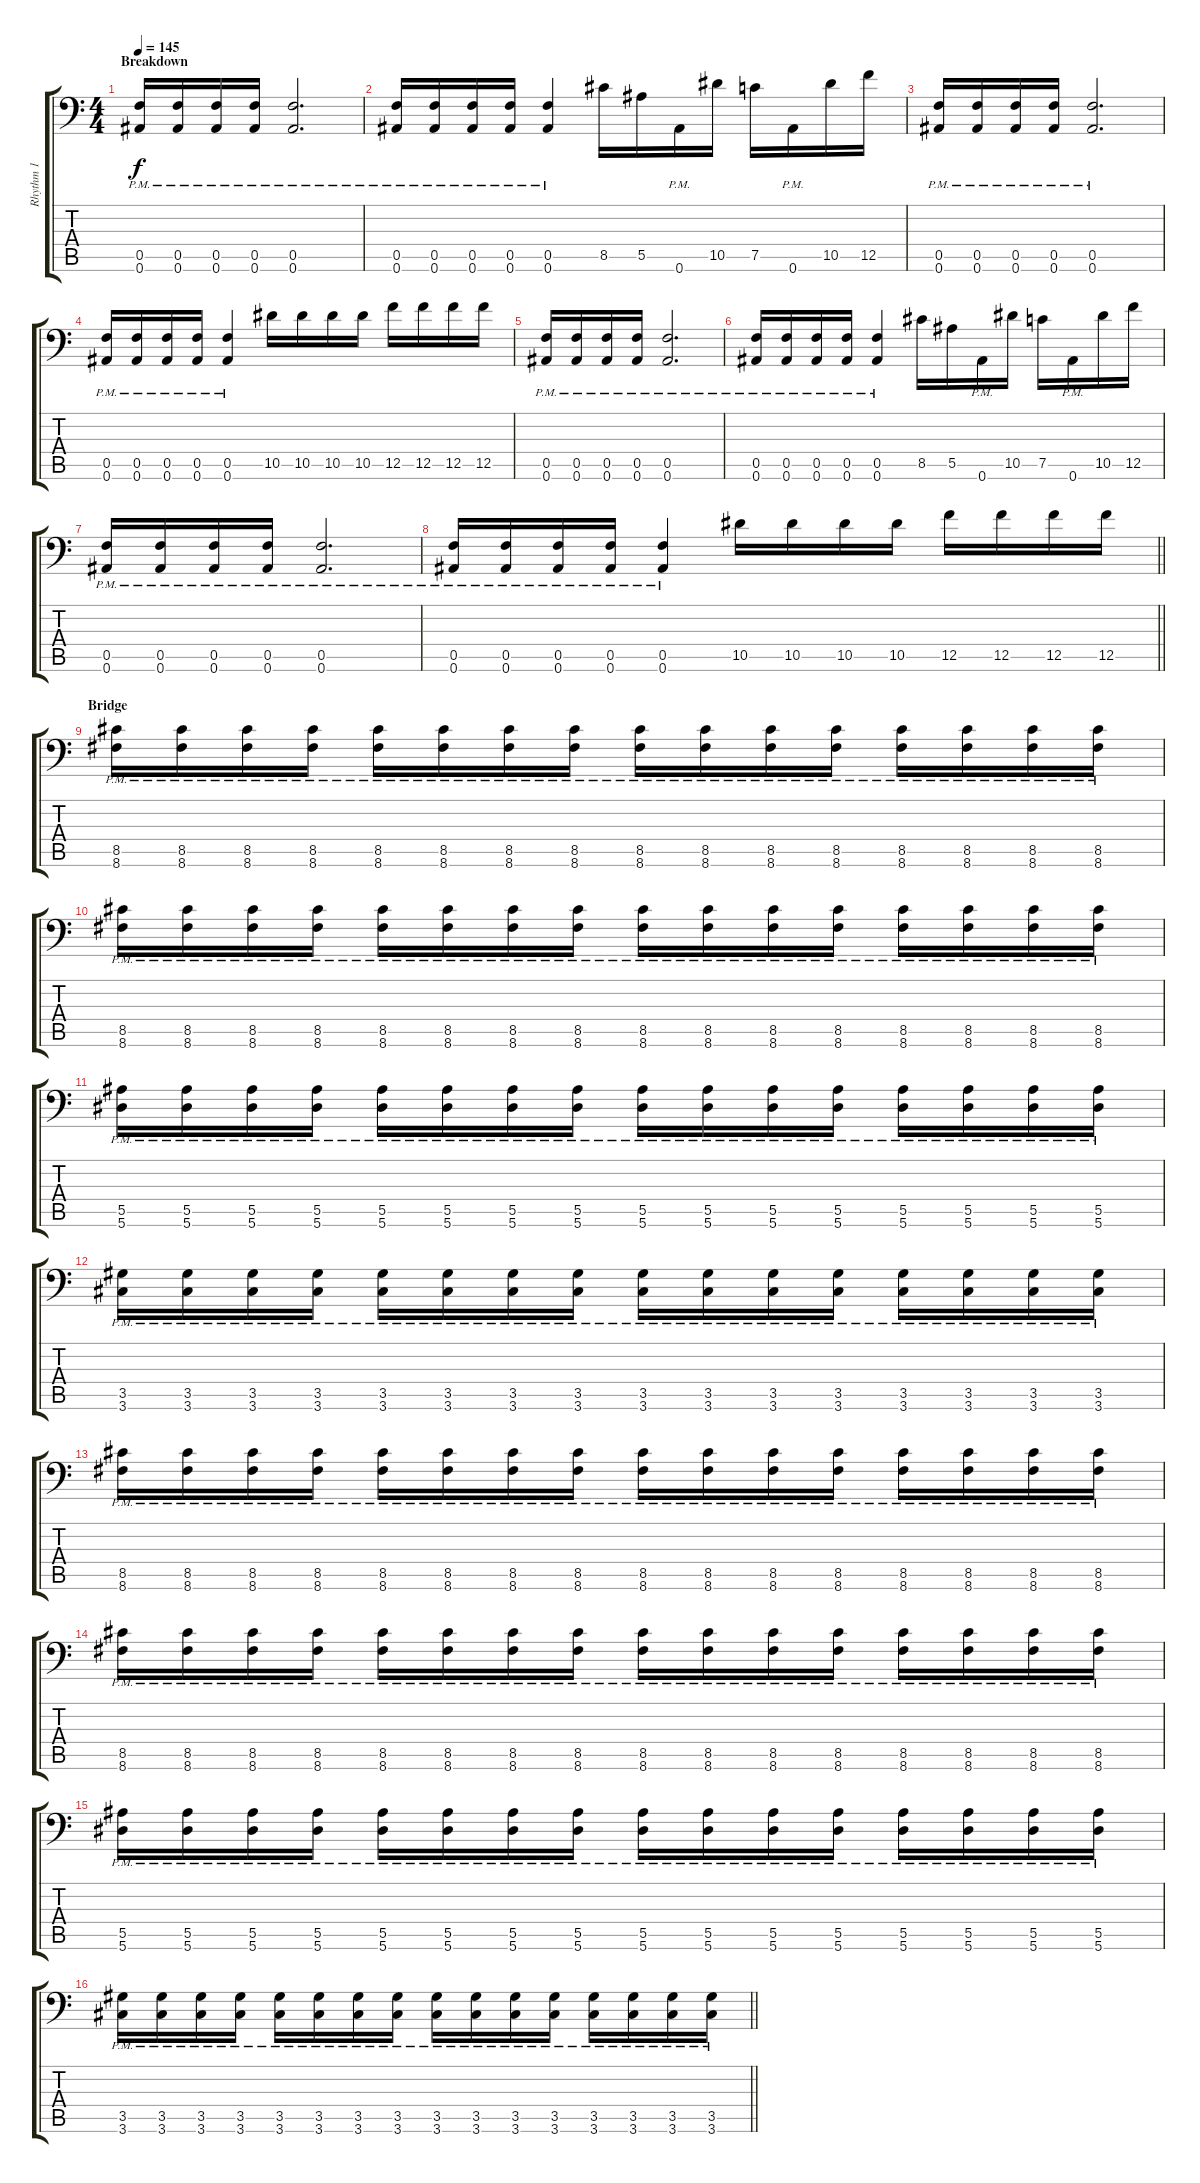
\track ("Rhythm 1" "Rhythm 1") {instrument distortionguitar}
\staff {score tabs}
\tuning (C4 G3 Eb3 Bb2 F2 Bb1) {hide}
\ts (4 4)
\section ("" "Breakdown")
\tempo 145
\clef f4
\ks aminor
(0.5{pm} 0.6{pm}).16{dy f} (0.5{pm} 0.6{pm}).16 (0.5{pm} 0.6{pm}).16 (0.5{pm} 0.6{pm}).16 (0.5{pm} 0.6{pm}).2{d} |
(0.5{pm} 0.6{pm}).16 (0.5{pm} 0.6{pm}).16 (0.5{pm} 0.6{pm}).16 (0.5{pm} 0.6{pm}).16 (0.5{pm} 0.6{pm}).4 8.5.16 5.5.16 0.6{pm}.16 10.5.16 7.5.16 0.6{pm}.16 10.5.16 12.5.16 |
(0.5{pm} 0.6{pm}).16 (0.5{pm} 0.6{pm}).16 (0.5{pm} 0.6{pm}).16 (0.5{pm} 0.6{pm}).16 (0.5{pm} 0.6{pm}).2{d} |
(0.5{pm} 0.6{pm}).16 (0.5{pm} 0.6{pm}).16 (0.5{pm} 0.6{pm}).16 (0.5{pm} 0.6{pm}).16 (0.5{pm} 0.6{pm}).4 10.5.16 10.5.16 10.5.16 10.5.16 12.5.16 12.5.16 12.5.16 12.5.16 |
(0.5{pm} 0.6{pm}).16 (0.5{pm} 0.6{pm}).16 (0.5{pm} 0.6{pm}).16 (0.5{pm} 0.6{pm}).16 (0.5{pm} 0.6{pm}).2{d} |
(0.5{pm} 0.6{pm}).16 (0.5{pm} 0.6{pm}).16 (0.5{pm} 0.6{pm}).16 (0.5{pm} 0.6{pm}).16 (0.5{pm} 0.6{pm}).4 8.5.16 5.5.16 0.6{pm}.16 10.5.16 7.5.16 0.6{pm}.16 10.5.16 12.5.16 |
(0.5{pm} 0.6{pm}).16 (0.5{pm} 0.6{pm}).16 (0.5{pm} 0.6{pm}).16 (0.5{pm} 0.6{pm}).16 (0.5{pm} 0.6{pm}).2{d} |
\barLineRight lightlight
(0.5{pm} 0.6{pm}).16 (0.5{pm} 0.6{pm}).16 (0.5{pm} 0.6{pm}).16 (0.5{pm} 0.6{pm}).16 (0.5{pm} 0.6{pm}).4 10.5.16 10.5.16 10.5.16 10.5.16 12.5.16 12.5.16 12.5.16 12.5.16 |
\section ("" "Bridge")
(8.5{pm} 8.6{pm}).16 (8.5{pm} 8.6{pm}).16 (8.5{pm} 8.6{pm}).16 (8.5{pm} 8.6{pm}).16 (8.5{pm} 8.6{pm}).16 (8.5{pm} 8.6{pm}).16 (8.5{pm} 8.6{pm}).16 (8.5{pm} 8.6{pm}).16 (8.5{pm} 8.6{pm}).16 (8.5{pm} 8.6{pm}).16 (8.5{pm} 8.6{pm}).16 (8.5{pm} 8.6{pm}).16 (8.5{pm} 8.6{pm}).16 (8.5{pm} 8.6{pm}).16 (8.5{pm} 8.6{pm}).16 (8.5{pm} 8.6{pm}).16 |
(8.5{pm} 8.6{pm}).16 (8.5{pm} 8.6{pm}).16 (8.5{pm} 8.6{pm}).16 (8.5{pm} 8.6{pm}).16 (8.5{pm} 8.6{pm}).16 (8.5{pm} 8.6{pm}).16 (8.5{pm} 8.6{pm}).16 (8.5{pm} 8.6{pm}).16 (8.5{pm} 8.6{pm}).16 (8.5{pm} 8.6{pm}).16 (8.5{pm} 8.6{pm}).16 (8.5{pm} 8.6{pm}).16 (8.5{pm} 8.6{pm}).16 (8.5{pm} 8.6{pm}).16 (8.5{pm} 8.6{pm}).16 (8.5{pm} 8.6{pm}).16 |
(5.5{pm} 5.6{pm}).16 (5.5{pm} 5.6{pm}).16 (5.5{pm} 5.6{pm}).16 (5.5{pm} 5.6{pm}).16 (5.5{pm} 5.6{pm}).16 (5.5{pm} 5.6{pm}).16 (5.5{pm} 5.6{pm}).16 (5.5{pm} 5.6{pm}).16 (5.5{pm} 5.6{pm}).16 (5.5{pm} 5.6{pm}).16 (5.5{pm} 5.6{pm}).16 (5.5{pm} 5.6{pm}).16 (5.5{pm} 5.6{pm}).16 (5.5{pm} 5.6{pm}).16 (5.5{pm} 5.6{pm}).16 (5.5{pm} 5.6{pm}).16 |
(3.5{pm} 3.6{pm}).16 (3.5{pm} 3.6{pm}).16 (3.5{pm} 3.6{pm}).16 (3.5{pm} 3.6{pm}).16 (3.5{pm} 3.6{pm}).16 (3.5{pm} 3.6{pm}).16 (3.5{pm} 3.6{pm}).16 (3.5{pm} 3.6{pm}).16 (3.5{pm} 3.6{pm}).16 (3.5{pm} 3.6{pm}).16 (3.5{pm} 3.6{pm}).16 (3.5{pm} 3.6{pm}).16 (3.5{pm} 3.6{pm}).16 (3.5{pm} 3.6{pm}).16 (3.5{pm} 3.6{pm}).16 (3.5{pm} 3.6{pm}).16 |
(8.5{pm} 8.6{pm}).16 (8.5{pm} 8.6{pm}).16 (8.5{pm} 8.6{pm}).16 (8.5{pm} 8.6{pm}).16 (8.5{pm} 8.6{pm}).16 (8.5{pm} 8.6{pm}).16 (8.5{pm} 8.6{pm}).16 (8.5{pm} 8.6{pm}).16 (8.5{pm} 8.6{pm}).16 (8.5{pm} 8.6{pm}).16 (8.5{pm} 8.6{pm}).16 (8.5{pm} 8.6{pm}).16 (8.5{pm} 8.6{pm}).16 (8.5{pm} 8.6{pm}).16 (8.5{pm} 8.6{pm}).16 (8.5{pm} 8.6{pm}).16 |
(8.5{pm} 8.6{pm}).16 (8.5{pm} 8.6{pm}).16 (8.5{pm} 8.6{pm}).16 (8.5{pm} 8.6{pm}).16 (8.5{pm} 8.6{pm}).16 (8.5{pm} 8.6{pm}).16 (8.5{pm} 8.6{pm}).16 (8.5{pm} 8.6{pm}).16 (8.5{pm} 8.6{pm}).16 (8.5{pm} 8.6{pm}).16 (8.5{pm} 8.6{pm}).16 (8.5{pm} 8.6{pm}).16 (8.5{pm} 8.6{pm}).16 (8.5{pm} 8.6{pm}).16 (8.5{pm} 8.6{pm}).16 (8.5{pm} 8.6{pm}).16 |
(5.5{pm} 5.6{pm}).16 (5.5{pm} 5.6{pm}).16 (5.5{pm} 5.6{pm}).16 (5.5{pm} 5.6{pm}).16 (5.5{pm} 5.6{pm}).16 (5.5{pm} 5.6{pm}).16 (5.5{pm} 5.6{pm}).16 (5.5{pm} 5.6{pm}).16 (5.5{pm} 5.6{pm}).16 (5.5{pm} 5.6{pm}).16 (5.5{pm} 5.6{pm}).16 (5.5{pm} 5.6{pm}).16 (5.5{pm} 5.6{pm}).16 (5.5{pm} 5.6{pm}).16 (5.5{pm} 5.6{pm}).16 (5.5{pm} 5.6{pm}).16 |
\barLineRight lightlight
(3.5{pm} 3.6{pm}).16 (3.5{pm} 3.6{pm}).16 (3.5{pm} 3.6{pm}).16 (3.5{pm} 3.6{pm}).16 (3.5{pm} 3.6{pm}).16 (3.5{pm} 3.6{pm}).16 (3.5{pm} 3.6{pm}).16 (3.5{pm} 3.6{pm}).16 (3.5{pm} 3.6{pm}).16 (3.5{pm} 3.6{pm}).16 (3.5{pm} 3.6{pm}).16 (3.5{pm} 3.6{pm}).16 (3.5{pm} 3.6{pm}).16 (3.5{pm} 3.6{pm}).16 (3.5{pm} 3.6{pm}).16 (3.5{pm} 3.6{pm}).16
